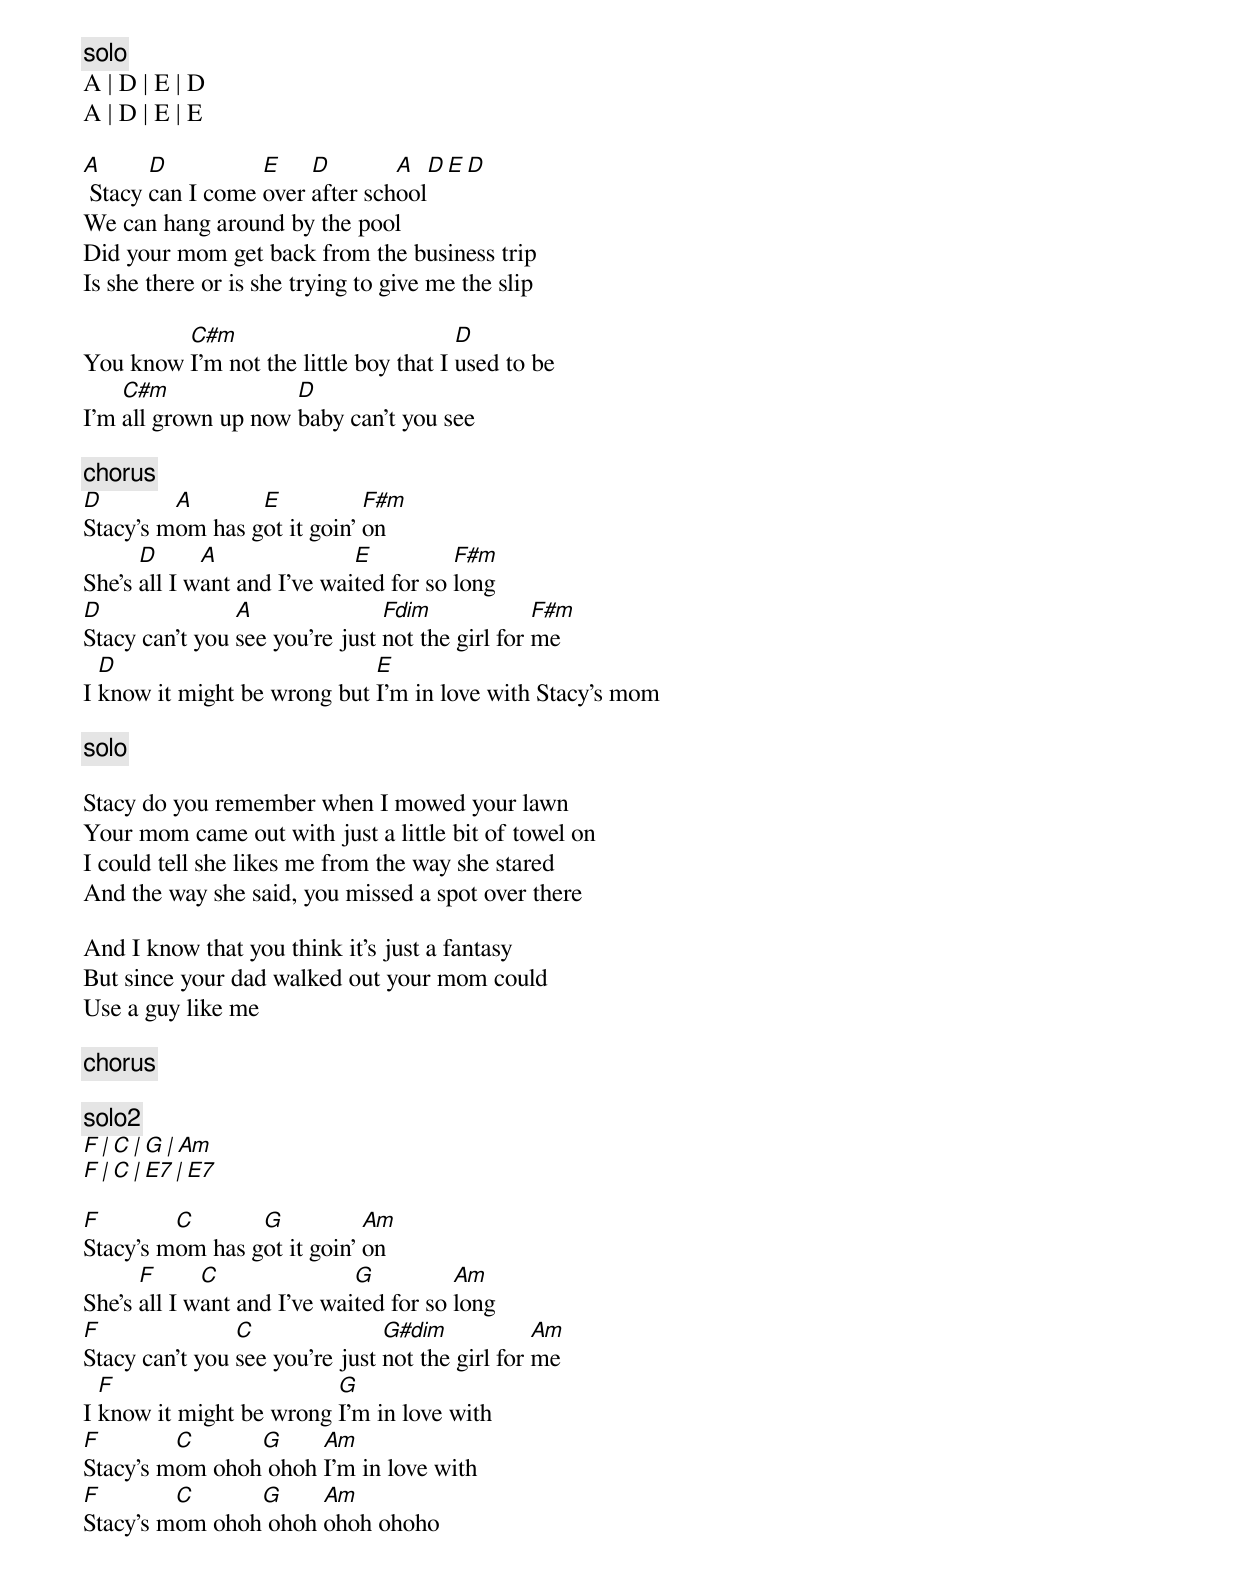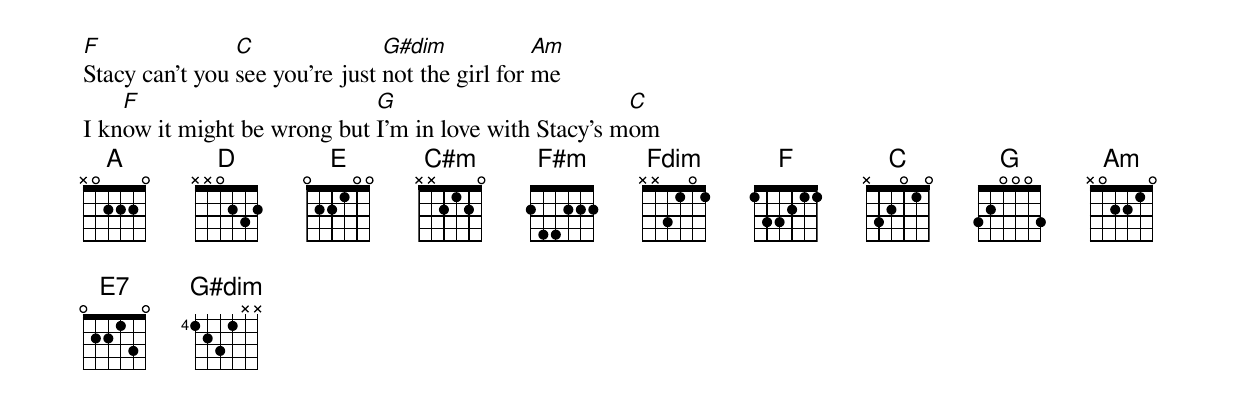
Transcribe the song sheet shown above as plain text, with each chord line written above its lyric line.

[solo]
A | D | E | D
A | D | E | E

A      D          E    D        A  D E D
 Stacy can I come over after school
We can hang around by the pool
Did your mom get back from the business trip
Is she there or is she trying to give me the slip

         C#m                           D
You know I'm not the little boy that I used to be
    C#m              D
I'm all grown up now baby can't you see

[chorus]
D        A       E           F#m
Stacy's mom has got it goin' on
      D      A               E          F#m
She's all I want and I've waited for so long
D               A               Fdim             F#m
Stacy can't you see you're just not the girl for me
  D                          E
I know it might be wrong but I'm in love with Stacy's mom

[solo]

Stacy do you remember when I mowed your lawn
Your mom came out with just a little bit of towel on
I could tell she likes me from the way she stared
And the way she said, you missed a spot over there

And I know that you think it's just a fantasy
But since your dad walked out your mom could
Use a guy like me

[chorus]

[solo2]
F | C | G | Am
F | C | E7 | E7

F        C       G           Am
Stacy's mom has got it goin' on
      F      C               G          Am
She's all I want and I've waited for so long
F               C               G#dim            Am
Stacy can't you see you're just not the girl for me
  F                      G
I know it might be wrong I'm in love with
F        C      G     Am
Stacy's mom ohoh ohoh I'm in love with
F        C      G     Am
Stacy's mom ohoh ohoh ohoh ohoho
F               C               G#dim            Am
Stacy can't you see you're just not the girl for me
    F                        G                         C
I know it might be wrong but I'm in love with Stacy's mom
